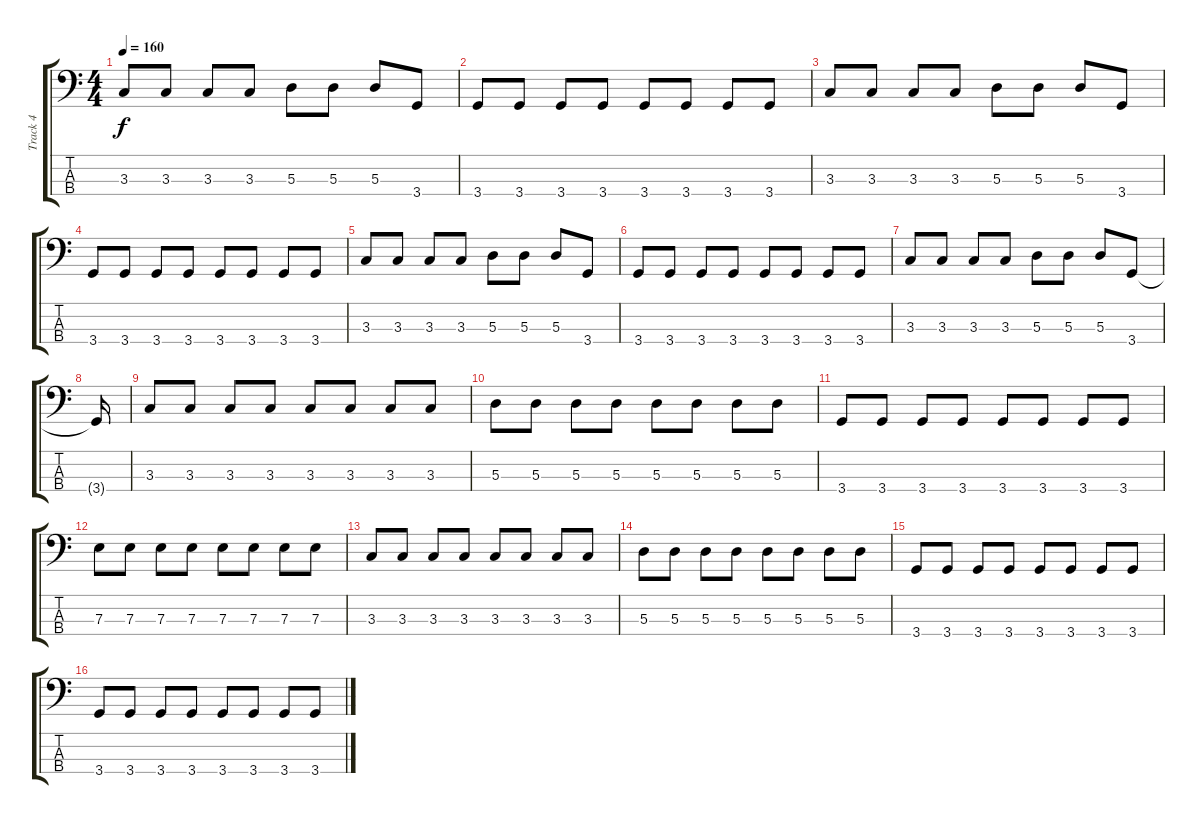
\track ("Track 4" "Track 4") {instrument electricbassfinger}
\staff {score tabs}
\tuning (G2 D2 A1 E1) {hide}
\ts (4 4)
\tempo 160
\clef f4
\ks c
3.3.8{dy f} 3.3.8 3.3.8 3.3.8 5.3.8 5.3.8 5.3.8 3.4.8 |
3.4.8 3.4.8 3.4.8 3.4.8 3.4.8 3.4.8 3.4.8 3.4.8 |
3.3.8 3.3.8 3.3.8 3.3.8 5.3.8 5.3.8 5.3.8 3.4.8 |
3.4.8 3.4.8 3.4.8 3.4.8 3.4.8 3.4.8 3.4.8 3.4.8 |
3.3.8 3.3.8 3.3.8 3.3.8 5.3.8 5.3.8 5.3.8 3.4.8 |
3.4.8 3.4.8 3.4.8 3.4.8 3.4.8 3.4.8 3.4.8 3.4.8 |
3.3.8 3.3.8 3.3.8 3.3.8 5.3.8 5.3.8 5.3.8 3.4.8 |
3.4{t}.16 |
3.3.8 3.3.8 3.3.8 3.3.8 3.3.8 3.3.8 3.3.8 3.3.8 |
5.3.8 5.3.8 5.3.8 5.3.8 5.3.8 5.3.8 5.3.8 5.3.8 |
3.4.8 3.4.8 3.4.8 3.4.8 3.4.8 3.4.8 3.4.8 3.4.8 |
7.3.8 7.3.8 7.3.8 7.3.8 7.3.8 7.3.8 7.3.8 7.3.8 |
3.3.8 3.3.8 3.3.8 3.3.8 3.3.8 3.3.8 3.3.8 3.3.8 |
5.3.8 5.3.8 5.3.8 5.3.8 5.3.8 5.3.8 5.3.8 5.3.8 |
3.4.8 3.4.8 3.4.8 3.4.8 3.4.8 3.4.8 3.4.8 3.4.8 |
3.4.8 3.4.8 3.4.8 3.4.8 3.4.8 3.4.8 3.4.8 3.4.8
